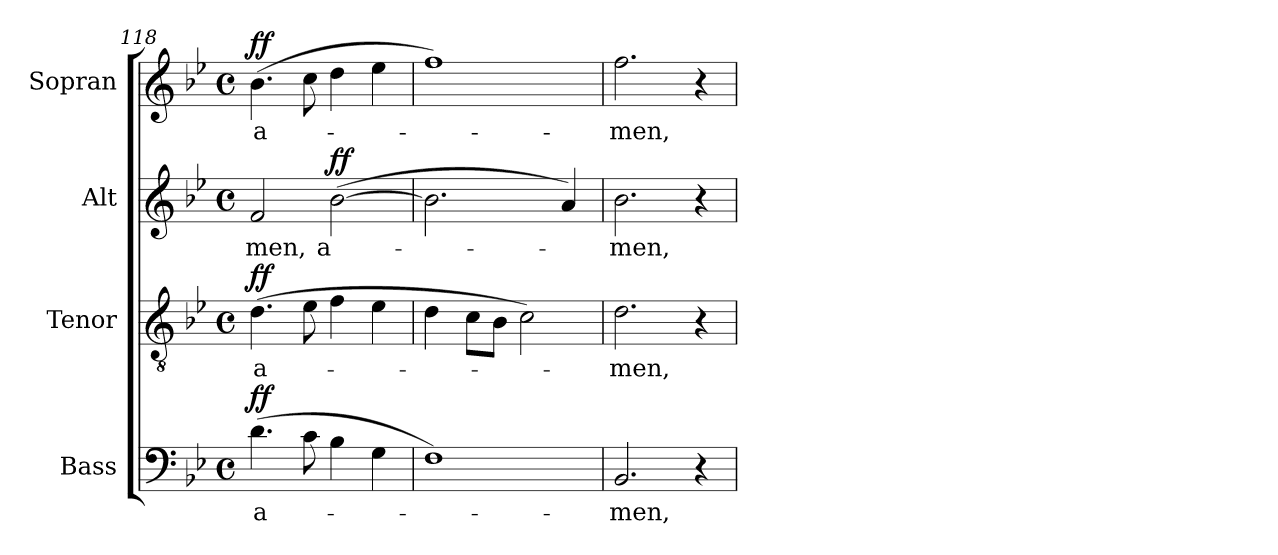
**kern	**text	**dynam	**kern	**text	**dynam	**kern	**text	**dynam	**kern	**text	**dynam
*part4	*part4	*part4	*part3	*part3	*part3	*part2	*part2	*part2	*part1	*part1	*part1
*staff4	*staff4	*staff4	*staff3	*staff3	*staff3	*staff2	*staff2	*staff2	*staff1	*staff1	*staff1
*I"Bass	*	*	*I"Tenor	*	*	*I"Alt	*	*	*I"Sopran	*	*
*I'B.	*	*	*I'T.	*	*	*I'A.	*	*	*I'S.	*	*
*clefF4	*	*	*clefGv2	*	*	*clefG2	*	*	*clefG2	*	*
*k[b-e-]	*	*	*k[b-e-]	*	*	*k[b-e-]	*	*	*k[b-e-]	*	*
*B-:	*	*	*B-:	*	*	*B-:	*	*	*B-:	*	*
*M4/4	*	*	*M4/4	*	*	*M4/4	*	*	*M4/4	*	*
*met(c)	*	*	*met(c)	*	*	*met(c)	*	*	*met(c)	*	*
=118	=118	=118	=118	=118	=118	=118	=118	=118	=118	=118	=118
!	!LO:LY:b	!LO:DY:a	!	!LO:LY:b	!LO:DY:a	!	!LO:LY:b	!	!	!LO:LY:b	!LO:DY:a
(>4.d\	a-	ff	(>4.d\	a-	ff	2f/	-men,	.	(>4.b-\	a-	ff
8c\	.	.	8e-\	.	.	.	.	.	8cc\	.	.
!	!	!	!	!	!	!	!LO:LY:b	!LO:DY:a	!	!	!
4B-\	.	.	4f\	.	.	(>[2b-\	a-	ff	4dd\	.	.
4G\	.	.	4e-\	.	.	.	.	.	4ee-\	.	.
=119	=119	=119	=119	=119	=119	=119	=119	=119	=119	=119	=119
1F)	.	.	4d\	.	.	2.b-\]	.	.	1ff)	.	.
.	.	.	8c\L	.	.	.	.	.	.	.	.
.	.	.	8B-\J	.	.	.	.	.	.	.	.
.	.	.	2c\)	.	.	.	.	.	.	.	.
.	.	.	.	.	.	4a/)	.	.	.	.	.
=120	=120	=120	=120	=120	=120	=120	=120	=120	=120	=120	=120
!	!LO:LY:b	!	!	!LO:LY:b	!	!	!LO:LY:b	!	!	!LO:LY:b	!
2.BB-/	-men,	.	2.d\	-men,	.	2.b-\	-men,	.	2.ff\	-men,	.
4r	.	.	4r	.	.	4r	.	.	4r	.	.
=	=	=	=	=	=	=	=	=	=	=	=
*-	*-	*-	*-	*-	*-	*-	*-	*-	*-	*-	*-
